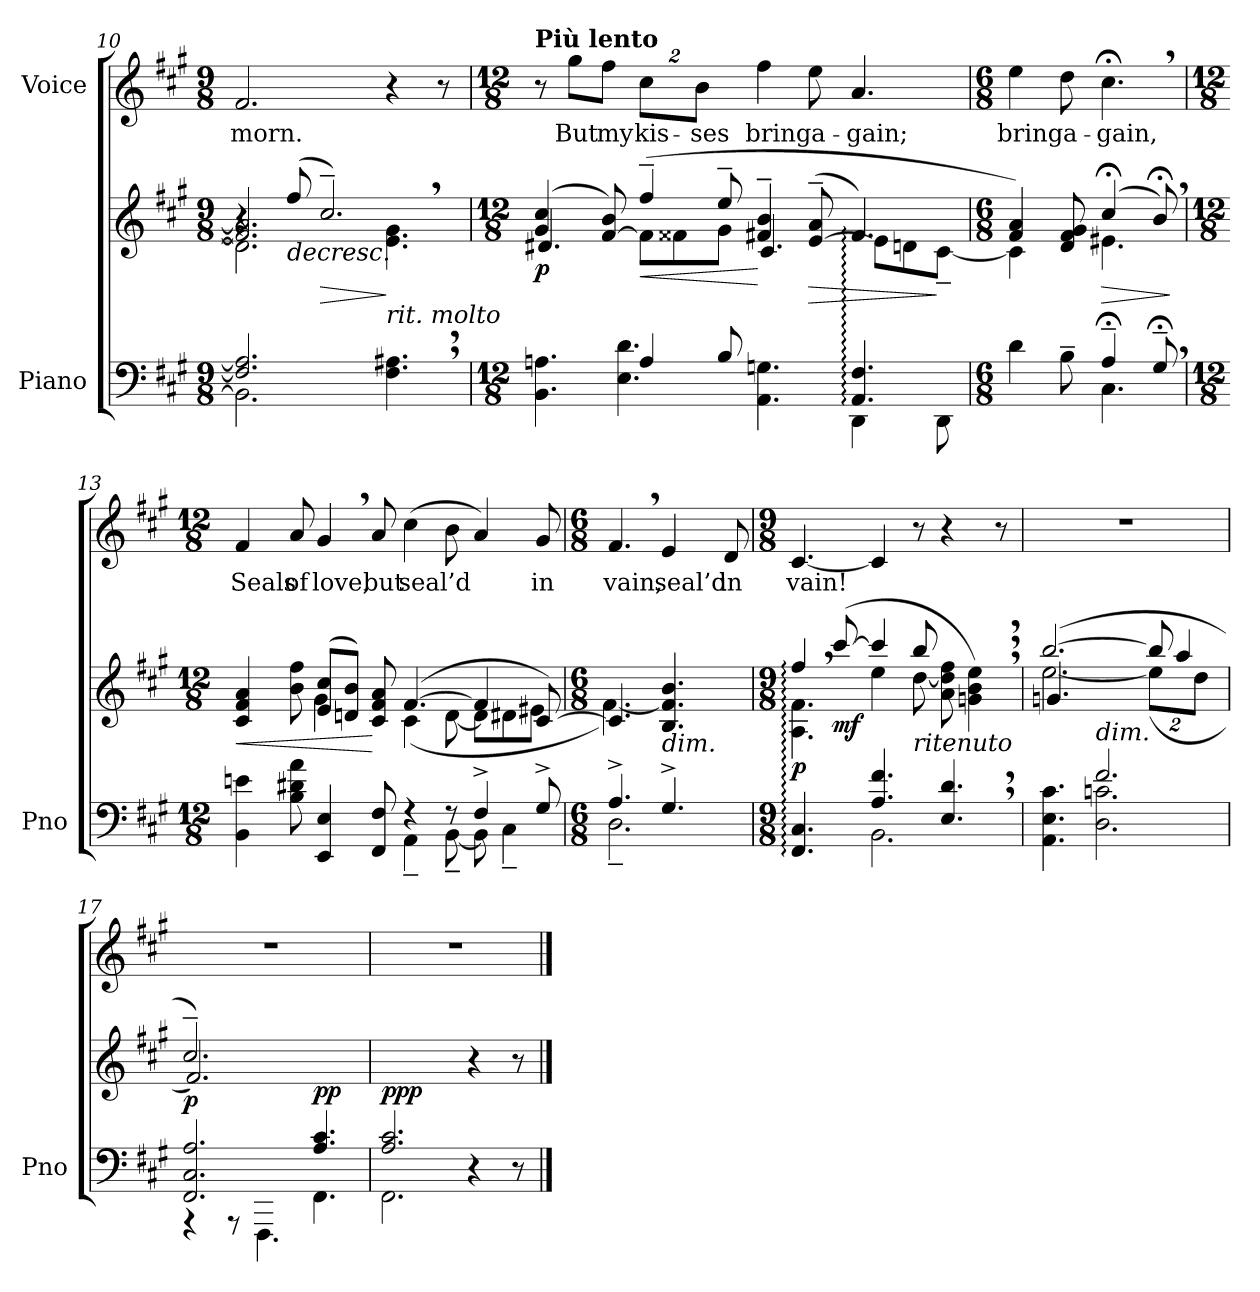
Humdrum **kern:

**kern	**kern	**dynam	**kern	**text	**dynam
*part2	*part2	*part2	*part1	*part1	*part1
*staff3	*staff2	*staff2/3	*staff1	*staff1	*staff1
*I"Piano	*	*	*I"Voice	*	*
*I'Pno	*	*	*	*	*
!!LO:LB:g=z
*clefF4	*clefG2	*	*clefG2	*	*
*k[f#c#g#]	*k[f#c#g#]	*	*k[f#c#g#]	*	*
*M9/8	*M9/8	*	*M9/8	*	*
=10	=10	=10	=10	=10	=10
*^	*^	*	*	*	*
*	*	*	*^	*	*	*	*
!	!	!	!	!	!	!	!LO:LY:b	!
2.F#/] 2.A/]	2.BB\]	4r	2.d\]	2.f#/] 2.a/]	.	2.f#/	morn.	.
!	!	!	!	!	!LO:HP:b	!	!	!
.	.	(8ff#/	.	.	>	.	.	.
!	!	!	!	!	!LO:HP:b	!	!	!
.	.	2.cc#~,/)	.	.	>	.	.	.
!	!	!	!LO:TX:b:i:t=rit. molto	!	!	!	!	!
4.F#\, 4.A#X\,	4.ryy	.	4.e\ 4.g#\	4.ryy	]	4r	.	.
.	.	.	.	.	.	8r	.	.
*v	*v	*	*	*	*	*	*	*
*	*v	*v	*v	*	*	*	*
.	.	]	.	.	.
=11	=11	=11	=11	=11	=11
*M12/8	*M12/8	*	*M12/8	*	*
*^	*^	*	*	*	*
*	*	*	*^	*	*	*	*
!	!	!	!	!	!	!LO:TX:a:B:t=Più lento	!	!
!	!	!	!	!	!LO:DY:b	!	!	!
4.ryy	4.BB\ 4.An\	(>4g#/ 4cc#/	4.ryy	4.d#X/	p	8r	.	.
!	!	!	!	!	!	!	!LO:LY:b	!
.	.	.	.	.	.	8gg#\L	But	.
!	!	!	!	!	!	!	!LO:LY:b	!
.	.	[<8f#/ 8b/)	.	.	.	8ff#\J	my	.
!	!	!	!	!	!LO:HP:b	!	!LO:LY:b	!
4A/	4.E\ 4.d\	(4ff#~/	8f#\L]	4.ryy	<	16%3cc#\L	kis-	.
.	.	.	8f##X\	.	.	.	.	.
!	!	!	!	!	!	!	!LO:LY:b	!
.	.	.	.	.	.	16%3b\J	-ses	.
8B/	.	8ee~/	8g#\J	.	.	.	.	.
!	!	!	!	!	!	!	!LO:LY:b	!
4.ryy	4.AA\ 4.Gn\	4f#X/~> 4b/~>	4.ryy	4.c#/	[	4ff#\	bring	.
!	!	!	!	!	!LO:HP:b	!	!LO:LY:b	!
.	.	(<[<8e/~> 8a/~>	.	.	>	8ee\	a-	.
!	!	!	!	!	!	!	!LO:LY:b	!
4.AA/:: 4.F#/::	4DD\	4.f#::/)	8e::\L]	4.ryy	.	4.a/	-gain;	.
.	.	.	8dn\	.	.	.	.	.
.	8DD\	.	[8c#~\J	.	]	.	.	.
*	*	*v	*v	*v	*	*	*	*
!!LO:PB:g=z
=12	=12	=12	=12	=12	=12	=12
*M6/8	*	*M6/8	*	*M6/8	*	*
*	*	*^	*	*	*	*
!	!	!	!	!	!	!LO:LY:b	!
4d\	4.ryy	4f#/ 4a/)	4c#\]	.	4ee\	bring	.
!	!	!	!	!	!	!LO:LY:b	!
8B~\	.	8d/ 8f#/ 8g#/	8ryy	.	8dd\	a-	.
!	!	!	!	!LO:HP:b	!	!LO:LY:b	!
4A;<~/	4.C#\	(4cc#;</	4.e#X\	>	4.cc#;<,\	-gain,	.
8G#;<~,/	.	8b;<,/)	.	.	.	.	.
*v	*v	*	*	*	*	*	*
*	*v	*v	*	*	*	*
.	.	]	.	.	.
=13	=13	=13	=13	=13	=13
*M12/8	*M12/8	*	*M12/8	*	*
*^	*	*	*	*	*
!	!	!	!LO:HP:b	!	!LO:LY:b	!
*	*	*^	*	*	*	*
4BB\ 4en\	2.ryy	4c#/ 4f#/ 4a/	4.ryy	<	4f#/	Seals	.
!	!	!	!	!	!	!LO:LY:b	!
8B\ 8d#X\ 8a\	.	8b\ 8ff#\	.	.	8a/	of	.
!	!	!	!	!	!	!LO:LY:b	!
4EE/ 4E/	.	(8e/ 8cc#/L	4g#\	.	4g#,/	love,	.
.	.	8dn/ 8b/J)	.	.	.	.	.
!	!	!	!	!	!	!LO:LY:b	!
8FF#/ 8F#/	.	8c#/ 8f#/ 8a/	8ryy	[	8a/	but	.
!	!	!	!	!	!	!LO:LY:b	!
4r	4AA~\	([4.f#/	(4c#\	.	(4cc#\	seal’d	.
8r	[8BB~\	.	[8d\	.	8b\	.	.
4F#^/	8BB\]	4f#/]	8d\L]	.	4a/)	.	.
.	4C#~\	.	8d#X\	.	.	.	.
!	!	!	!	!	!	!LO:LY:b	!
8G#^/	.	[<8c#/)	8e#X\J	.	8g#/	in	.
!!LO:LB:g=z
=14	=14	=14	=14	=14	=14	=14	=14
*M6/8	*	*M6/8	*	*	*M6/8	*	*
!	!	!	!	!	!	!LO:LY:b	!
4.A^/	2.D~\	4.c#/]	[4.f#\)	.	4.f#,/	vain,	.
!	!	!LO:TX:b:i:t=dim.	!	!	!	!	!
!	!	!	!	!	!	!LO:LY:b	!LO:DY:a
!	!	!	!	!	!	!	!LO:DY:n=1:a
4.G#^/	.	4.B/ 4.f#/] 4.b/	4.ryy	.	4e/	seal’d	pp other-dynamics
!	!	!	!	!	!	!LO:LY:b	!
.	.	.	.	.	8d/	in	.
=15	=15	=15	=15	=15	=15	=15	=15
*M9/8	*	*M9/8	*	*	*M9/8	*	*
!	!	!	!	!LO:DY:b	!	!LO:LY:b	!
4.FF#/:: 4.C#/::	4.ryy	4ff#::,/	4.A\:: 4.f#\::	p	[4.c#/	vain!	.
!	!	!	!	!LO:DY:b	!	!	!
.	.	([8ccc#/	.	mf	.	.	.
4.A/ 4.f#/	2.BB\	4ccc#/]	4ee\	.	4c#/]	.	.
!	!	!LO:TX:b:i:t=ritenuto	!	!	!	!	!
.	.	8bb/	[8dd\	.	8r	.	.
4.E/, 4.d/,	.	8a\ 8dd\] 8ff#\	4.ryy	.	4r	.	.
.	.	4gn\, 4b\, 4ee\,)	.	.	.	.	.
.	.	.	.	.	8r	.	.
!!LO:LB:g=z
=16	=16	=16	=16	=16	=16	=16	=16
*	*	*	*^	*	*	*	*
4.ryy	4.AA\ 4.E\ 4.c#\	([2.bb/	[>2.ee\	4.gn/	.	8%9r	.	.
!LO:TX:a:i:t=dim.	!	!	!	!	!	!	!	!
2.f#/	2.D\ 2.cn\	.	.	2.ryy	.	.	.	.
.	.	8bb/]	(16%3ee\L]	.	.	.	.	.
.	.	4aa/	.	.	.	.	.	.
.	.	.	16%3dd\J	.	.	.	.	.
*	*	*	*v	*v	*	*	*	*
=17	=17	=17	=17	=17	=17	=17	=17
*	*^	*	*	*	*	*	*
!	!	!	!	!	!LO:DY:b	!	!	!
2.ryy	2.FF#/ 2.C#/ 2.A/	4r	2.cc#~/))	2.f#/	p	8%9r	.	.
.	.	8r	.	.	.	.	.	.
.	.	4.FFF#\	.	.	.	.	.	.
!	!	!	!	!	!LO:DY:b	!	!	!
4.A/ 4.c#/	4.FF#\	4.ryy	4.ryy	4.ryy	pp	.	.	.
=18	=18	=18	=18	=18	=18	=18	=18	=18
!	!	!	!	!	!LO:DY:b	!	!	!
*	*v	*v	*	*	*	*	*	*
*	*	*v	*v	*	*	*	*
2.A/ 2.c#/	2.FF#\	2.ryy	ppp	8%9r	.	.
4.ryy	4r	4r	.	.	.	.
.	8r	8r	.	.	.	.
*v	*v	*	*	*	*	*
==	==	==	==	==	==
*-	*-	*-	*-	*-	*-
